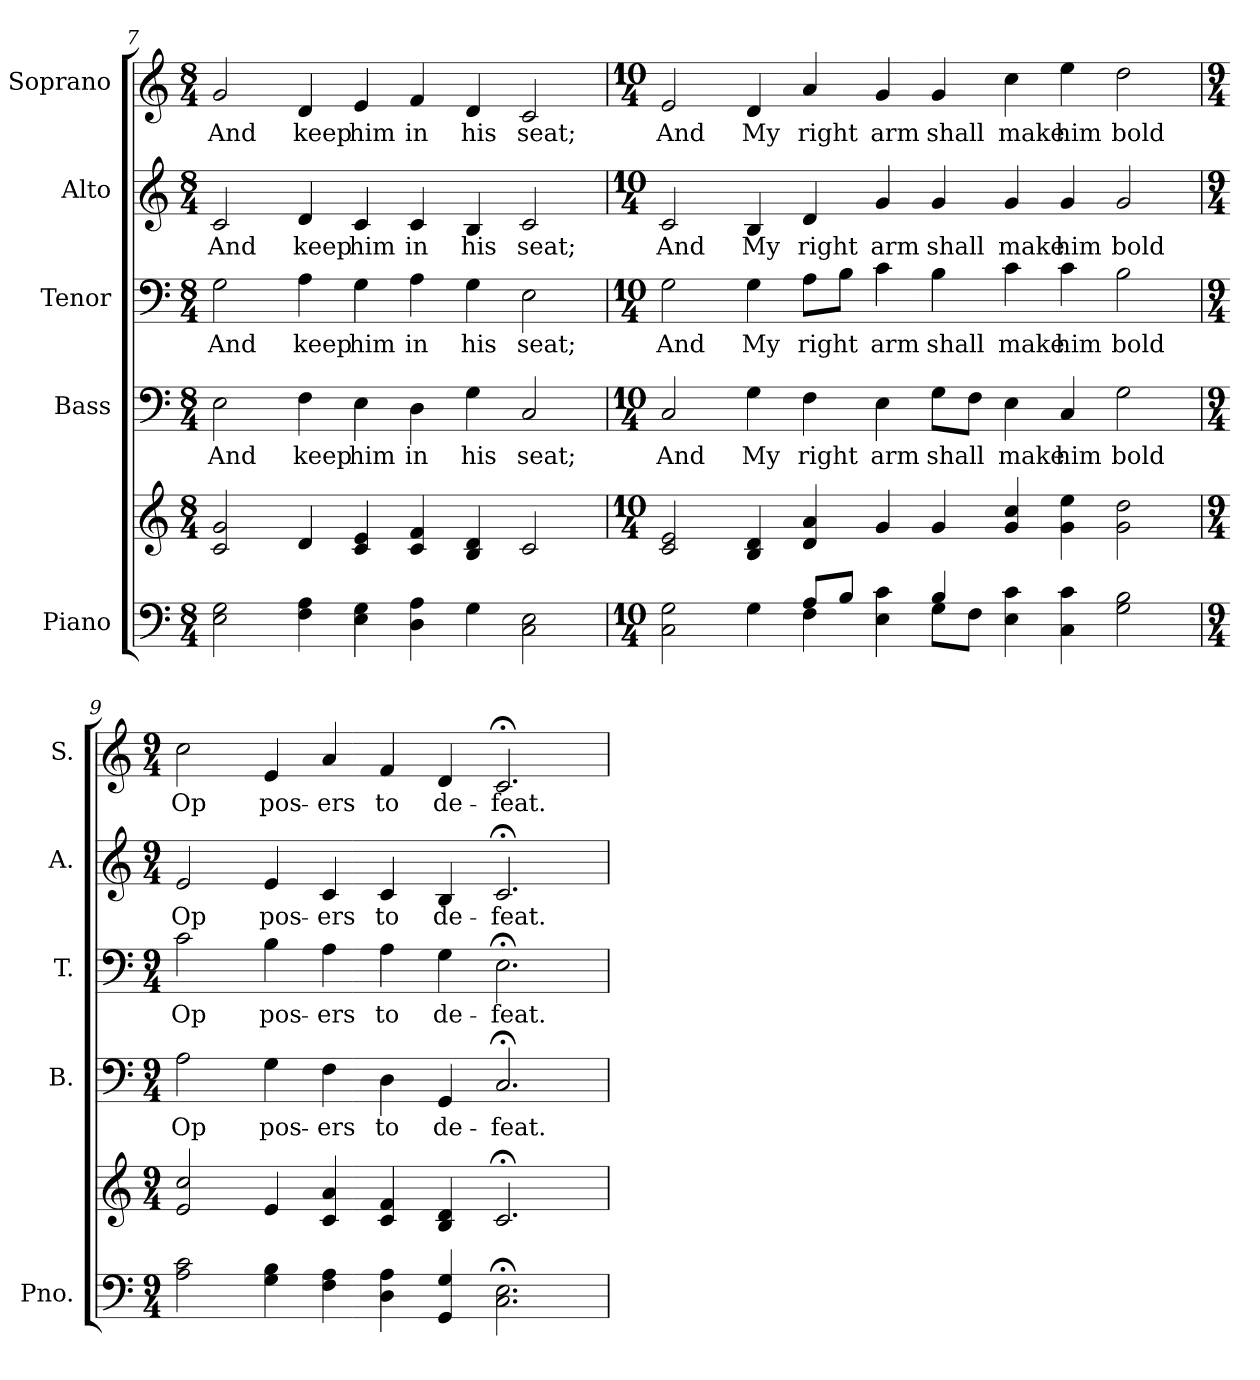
**kern	**kern	**kern	**text	**kern	**text	**kern	**text	**kern	**text
*part5	*part5	*part4	*part4	*part3	*part3	*part2	*part2	*part1	*part1
*staff6	*staff5	*staff4	*staff4	*staff3	*staff3	*staff2	*staff2	*staff1	*staff1
*I"Piano	*	*I"Bass	*	*I"Tenor	*	*I"Alto	*	*I"Soprano	*
*I'Pno.	*	*I'B.	*	*I'T.	*	*I'A.	*	*I'S.	*
!!LO:LB:g=z
*clefF4	*clefG2	*clefF4	*	*clefF4	*	*clefG2	*	*clefG2	*
*k[]	*k[]	*k[]	*	*k[]	*	*k[]	*	*k[]	*
*C:	*C:	*C:	*	*C:	*	*C:	*	*C:	*
*M8/4	*M8/4	*M8/4	*	*M8/4	*	*M8/4	*	*M8/4	*
=7	=7	=7	=7	=7	=7	=7	=7	=7	=7
!	!	!	!LO:LY:b:color=#000000	!	!	!	!	!	!
!	!	!	!	!	!LO:LY:b:color=#000000	!	!	!	!
!	!	!	!	!	!	!	!LO:LY:b:color=#000000	!	!
!	!	!	!	!	!	!	!	!	!LO:LY:b:color=#000000
2Ei\ 2Gi	2ci/ 2gi	2Ei\	And	2Gi\	And	2ci/	And	2gi/	And
!	!	!	!LO:LY:b:color=#000000	!	!	!	!	!	!
!	!	!	!	!	!LO:LY:b:color=#000000	!	!	!	!
!	!	!	!	!	!	!	!LO:LY:b:color=#000000	!	!
!	!	!	!	!	!	!	!	!	!LO:LY:b:color=#000000
4Fi\ 4Ai	4di/	4Fi\	keep	4Ai\	keep	4di/	keep	4di/	keep
!	!	!	!LO:LY:b:color=#000000	!	!	!	!	!	!
!	!	!	!	!	!LO:LY:b:color=#000000	!	!	!	!
!	!	!	!	!	!	!	!LO:LY:b:color=#000000	!	!
!	!	!	!	!	!	!	!	!	!LO:LY:b:color=#000000
4Ei\ 4Gi	4ci/ 4ei	4Ei\	him	4Gi\	him	4ci/	him	4ei/	him
!	!	!	!LO:LY:b:color=#000000	!	!	!	!	!	!
!	!	!	!	!	!LO:LY:b:color=#000000	!	!	!	!
!	!	!	!	!	!	!	!LO:LY:b:color=#000000	!	!
!	!	!	!	!	!	!	!	!	!LO:LY:b:color=#000000
4Di\ 4Ai	4ci/ 4fi	4Di\	in	4Ai\	in	4ci/	in	4fi/	in
!	!	!	!LO:LY:b:color=#000000	!	!	!	!	!	!
!	!	!	!	!	!LO:LY:b:color=#000000	!	!	!	!
!	!	!	!	!	!	!	!LO:LY:b:color=#000000	!	!
!	!	!	!	!	!	!	!	!	!LO:LY:b:color=#000000
4Gi\	4Bi/ 4di	4Gi\	his	4Gi\	his	4Bi/	his	4di/	his
!	!	!	!LO:LY:b:color=#000000	!	!	!	!	!	!
!	!	!	!	!	!LO:LY:b:color=#000000	!	!	!	!
!	!	!	!	!	!	!	!LO:LY:b:color=#000000	!	!
!	!	!	!	!	!	!	!	!	!LO:LY:b:color=#000000
2Ci\ 2Ei	2ci/	2Ci/	seat;	2Ei\	seat;	2ci/	seat;	2ci/	seat;
=8	=8	=8	=8	=8	=8	=8	=8	=8	=8
*M10/4	*M10/4	*M10/4	*	*M10/4	*	*M10/4	*	*M10/4	*
*^	*	*	*	*	*	*	*	*	*
!	!	!	!	!LO:LY:b:color=#000000	!	!	!	!	!	!
!	!	!	!	!	!	!LO:LY:b:color=#000000	!	!	!	!
!	!	!	!	!	!	!	!	!LO:LY:b:color=#000000	!	!
!	!	!	!	!	!	!	!	!	!	!LO:LY:b:color=#000000
2Ci\ 2Gi	2ryy	2ci/ 2ei	2Ci/	And	2Gi\	And	2ci/	And	2ei/	And
!	!	!	!	!LO:LY:b:color=#000000	!	!	!	!	!	!
!	!	!	!	!	!	!LO:LY:b:color=#000000	!	!	!	!
!	!	!	!	!	!	!	!	!LO:LY:b:color=#000000	!	!
!	!	!	!	!	!	!	!	!	!	!LO:LY:b:color=#000000
4Gi\	4ryy	4Bi/ 4di	4Gi\	My	4Gi\	My	4Bi/	My	4di/	My
!	!	!	!	!LO:LY:b:color=#000000	!	!	!	!	!	!
!	!	!	!	!	!	!LO:LY:b:color=#000000	!	!	!	!
!	!	!	!	!	!	!	!	!LO:LY:b:color=#000000	!	!
!	!	!	!	!	!	!	!	!	!	!LO:LY:b:color=#000000
8Ai/L	4Fi\	4di/ 4ai	4Fi\	right	8Ai\L	right	4di/	right	4ai/	right
8Bi/J	.	.	.	.	8Bi\J	.	.	.	.	.
!	!	!	!	!LO:LY:b:color=#000000	!	!	!	!	!	!
!	!	!	!	!	!	!LO:LY:b:color=#000000	!	!	!	!
!	!	!	!	!	!	!	!	!LO:LY:b:color=#000000	!	!
!	!	!	!	!	!	!	!	!	!	!LO:LY:b:color=#000000
4Ei\ 4ci	4ryy	4gi/	4Ei\	arm	4ci\	arm	4gi/	arm	4gi/	arm
!	!	!	!	!LO:LY:b:color=#000000	!	!	!	!	!	!
!	!	!	!	!	!	!LO:LY:b:color=#000000	!	!	!	!
!	!	!	!	!	!	!	!	!LO:LY:b:color=#000000	!	!
!	!	!	!	!	!	!	!	!	!	!LO:LY:b:color=#000000
4Bi/	8Gi\L	4gi/	8Gi\L	shall	4Bi\	shall	4gi/	shall	4gi/	shall
.	8Fi\J	.	8Fi\J	.	.	.	.	.	.	.
!	!	!	!	!LO:LY:b:color=#000000	!	!	!	!	!	!
!	!	!	!	!	!	!LO:LY:b:color=#000000	!	!	!	!
!	!	!	!	!	!	!	!	!LO:LY:b:color=#000000	!	!
!	!	!	!	!	!	!	!	!	!	!LO:LY:b:color=#000000
4Ei\ 4ci	2ryy	4gi/ 4cci	4Ei\	make	4ci\	make	4gi/	make	4cci\	make
!	!	!	!	!LO:LY:b:color=#000000	!	!	!	!	!	!
!	!	!	!	!	!	!LO:LY:b:color=#000000	!	!	!	!
!	!	!	!	!	!	!	!	!LO:LY:b:color=#000000	!	!
!	!	!	!	!	!	!	!	!	!	!LO:LY:b:color=#000000
4Ci\ 4ci	.	4gi\ 4eei	4Ci/	him	4ci\	him	4gi/	him	4eei\	him
!	!	!	!	!LO:LY:b:color=#000000	!	!	!	!	!	!
!	!	!	!	!	!	!LO:LY:b:color=#000000	!	!	!	!
!	!	!	!	!	!	!	!	!LO:LY:b:color=#000000	!	!
!	!	!	!	!	!	!	!	!	!	!LO:LY:b:color=#000000
2Gi\ 2Bi	2ryy	2gi\ 2ddi	2Gi\	bold	2Bi\	bold	2gi/	bold	2ddi\	bold
*v	*v	*	*	*	*	*	*	*	*	*
!!LO:PB:g=z
=9	=9	=9	=9	=9	=9	=9	=9	=9	=9
*M9/4	*M9/4	*M9/4	*	*M9/4	*	*M9/4	*	*M9/4	*
*^	*	*	*	*	*	*	*	*	*
!	!	!	!	!LO:LY:b:color=#000000	!	!	!	!	!	!
*v	*v	*	*	*	*	*	*	*	*	*
*^	*	*	*	*	*	*	*	*	*
!	!	!	!	!	!	!LO:LY:b:color=#000000	!	!	!	!
*v	*v	*	*	*	*	*	*	*	*	*
*^	*	*	*	*	*	*	*	*	*
!	!	!	!	!	!	!	!	!LO:LY:b:color=#000000	!	!
*v	*v	*	*	*	*	*	*	*	*	*
*^	*	*	*	*	*	*	*	*	*
!	!	!	!	!	!	!	!	!	!	!LO:LY:b:color=#000000
*v	*v	*	*	*	*	*	*	*	*	*
2Ai\ 2ci	2ei/ 2cci	2Ai\	Op	2ci\	Op	2ei/	Op	2cci\	Op
!	!	!	!LO:LY:b:color=#000000	!	!	!	!	!	!
!	!	!	!	!	!LO:LY:b:color=#000000	!	!	!	!
!	!	!	!	!	!	!	!LO:LY:b:color=#000000	!	!
!	!	!	!	!	!	!	!	!	!LO:LY:b:color=#000000
4Gi\ 4Bi	4ei/	4Gi\	pos-	4Bi\	pos-	4ei/	pos-	4ei/	pos-
!	!	!	!LO:LY:b:color=#000000	!	!	!	!	!	!
!	!	!	!	!	!LO:LY:b:color=#000000	!	!	!	!
!	!	!	!	!	!	!	!LO:LY:b:color=#000000	!	!
!	!	!	!	!	!	!	!	!	!LO:LY:b:color=#000000
4Fi\ 4Ai	4ci/ 4ai	4Fi\	-ers	4Ai\	-ers	4ci/	-ers	4ai/	-ers
!	!	!	!LO:LY:b:color=#000000	!	!	!	!	!	!
!	!	!	!	!	!LO:LY:b:color=#000000	!	!	!	!
!	!	!	!	!	!	!	!LO:LY:b:color=#000000	!	!
!	!	!	!	!	!	!	!	!	!LO:LY:b:color=#000000
4Di\ 4Ai	4ci/ 4fi	4Di\	to	4Ai\	to	4ci/	to	4fi/	to
!	!	!	!LO:LY:b:color=#000000	!	!	!	!	!	!
!	!	!	!	!	!LO:LY:b:color=#000000	!	!	!	!
!	!	!	!	!	!	!	!LO:LY:b:color=#000000	!	!
!	!	!	!	!	!	!	!	!	!LO:LY:b:color=#000000
4GGi/ 4Gi	4Bi/ 4di	4GGi/	de-	4Gi\	de-	4Bi/	de-	4di/	de-
!	!	!	!LO:LY:b:color=#000000	!	!	!	!	!	!
!	!	!	!	!	!LO:LY:b:color=#000000	!	!	!	!
!	!	!	!	!	!	!	!LO:LY:b:color=#000000	!	!
!	!	!	!	!	!	!	!	!	!LO:LY:b:color=#000000
2.Ci\; 2.Ei;	2.c;i/	2.C;i/	-feat.	2.E;i\	-feat.	2.c;i/	-feat.	2.c;i/	-feat.
=	=	=	=	=	=	=	=	=	=
*-	*-	*-	*-	*-	*-	*-	*-	*-	*-
